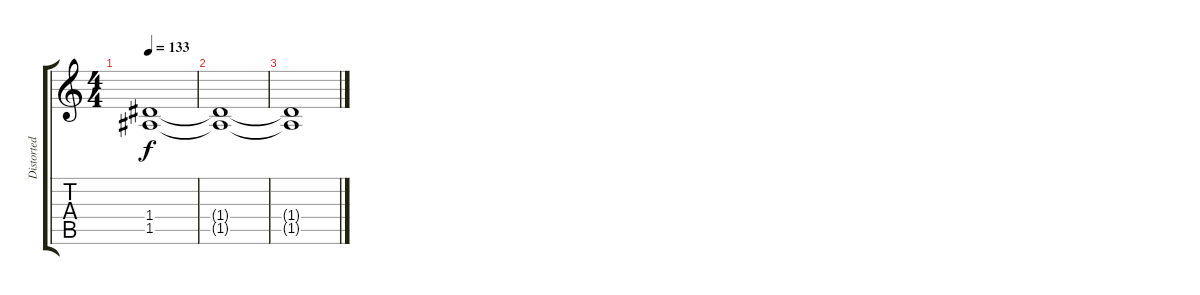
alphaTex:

\track ("Distorted Guitar 2 [Rick Nielsen]" "Distorted ") {instrument distortionguitar}
\staff {score tabs}
\tuning (E4 B3 G3 D3 A2 E2) {hide}
\ts (4 4)
\tempo 133
\clef g2
\ks c
(1.4{t} 1.5{t}).1{dy f} |
(1.4{t} 1.5{t}).1 |
(1.4{t} 1.5{t}).1
